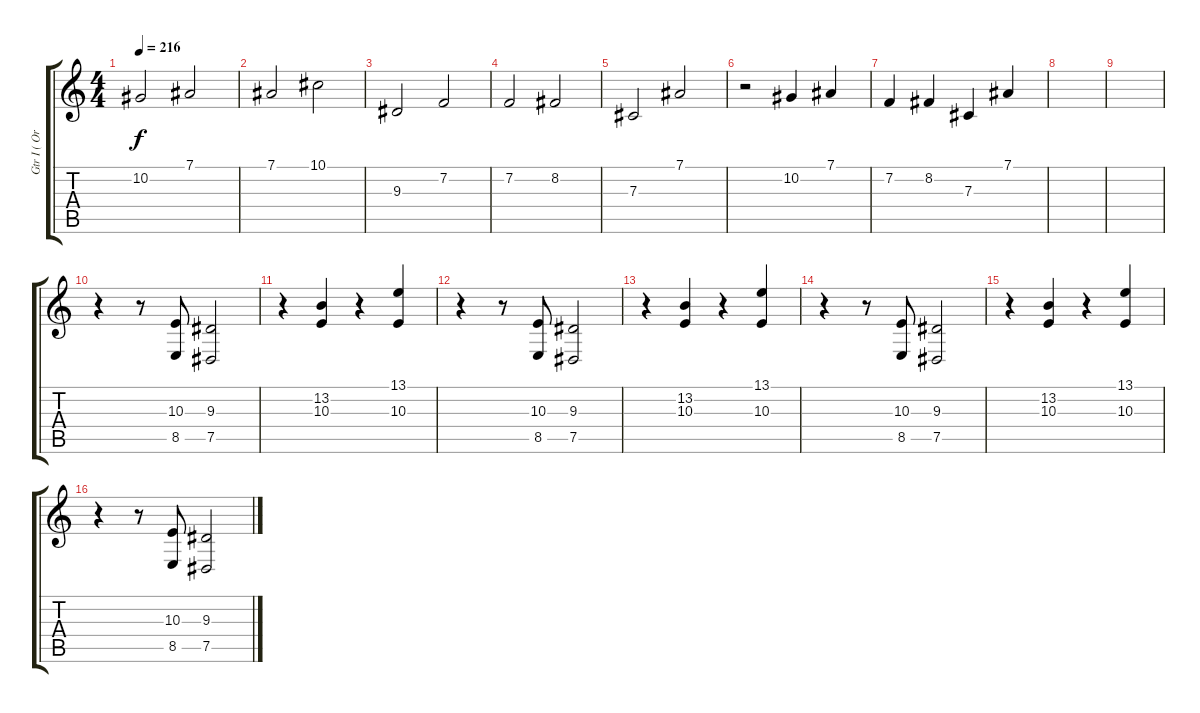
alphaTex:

\track ("Gtr I ( Orchestre )" "Gtr I ( Or") {instrument stringensemble1}
\staff {score tabs}
\tuning (Eb4 Bb3 Gb3 Db3 Ab2 Eb2) {hide}
\ts (4 4)
\tempo 216
\clef g2
\ks c
10.2.2{dy f} 7.1.2 |
7.1.2 10.1.2 |
9.3.2 7.2.2 |
7.2.2 8.2.2 |
7.3.2 7.1.2 |
r.2 10.2.4 7.1.4 |
7.2.4 8.2.4 7.3.4 7.1.4 |
|
|
r.4 r.8 (10.3 8.5).8 (9.3 7.5).2 |
r.4 (13.2 10.3).4 r.4 (13.1 10.3).4 |
r.4 r.8 (10.3 8.5).8 (9.3 7.5).2 |
r.4 (13.2 10.3).4 r.4 (13.1 10.3).4 |
r.4 r.8 (10.3 8.5).8 (9.3 7.5).2 |
r.4 (13.2 10.3).4 r.4 (13.1 10.3).4 |
r.4 r.8 (10.3 8.5).8 (9.3 7.5).2
